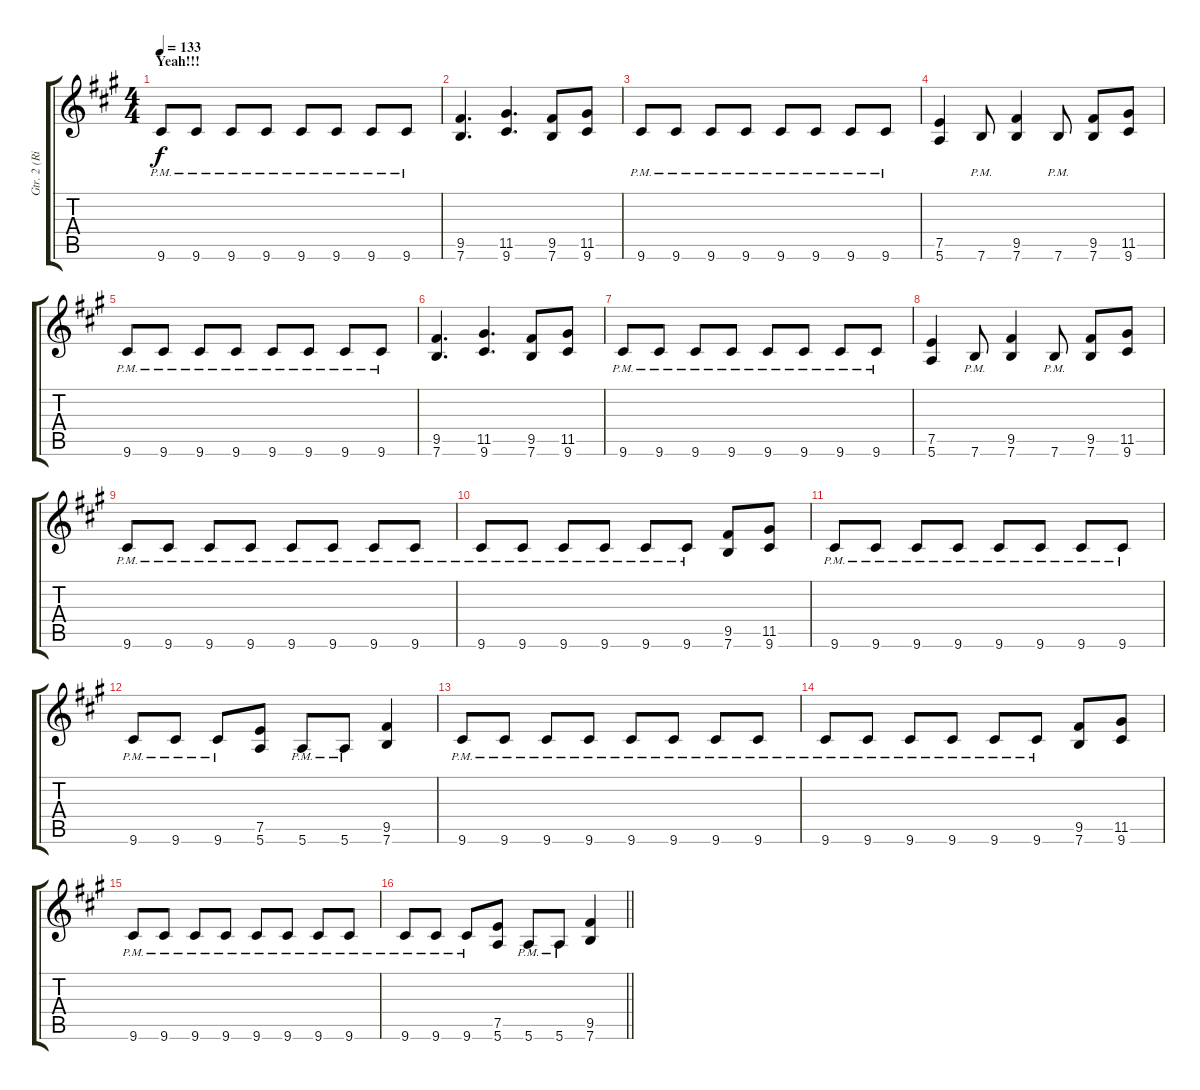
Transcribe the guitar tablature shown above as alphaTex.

\track ("Gtr. 2 (Right)" "Gtr. 2 (Ri") {instrument distortionguitar}
\staff {score tabs}
\tuning (E4 B3 G3 D3 A2 E2) {hide}
\ts (4 4)
\section ("" "Yeah!!!")
\tempo 133
\clef g2
\ks a
9.6{pm}.8{dy f} 9.6{pm}.8 9.6{pm}.8 9.6{pm}.8 9.6{pm}.8 9.6{pm}.8 9.6{pm}.8 9.6{pm}.8 |
(9.5 7.6).4{d} (11.5 9.6).4{d} (9.5 7.6).8 (11.5 9.6).8 |
9.6{pm}.8 9.6{pm}.8 9.6{pm}.8 9.6{pm}.8 9.6{pm}.8 9.6{pm}.8 9.6{pm}.8 9.6{pm}.8 |
(7.5 5.6).4 7.6{pm}.8 (9.5 7.6).4 7.6{pm}.8 (9.5 7.6).8 (11.5 9.6).8 |
9.6{pm}.8 9.6{pm}.8 9.6{pm}.8 9.6{pm}.8 9.6{pm}.8 9.6{pm}.8 9.6{pm}.8 9.6{pm}.8 |
(9.5 7.6).4{d} (11.5 9.6).4{d} (9.5 7.6).8 (11.5 9.6).8 |
9.6{pm}.8 9.6{pm}.8 9.6{pm}.8 9.6{pm}.8 9.6{pm}.8 9.6{pm}.8 9.6{pm}.8 9.6{pm}.8 |
(7.5 5.6).4 7.6{pm}.8 (9.5 7.6).4 7.6{pm}.8 (9.5 7.6).8 (11.5 9.6).8 |
9.6{pm}.8 9.6{pm}.8 9.6{pm}.8 9.6{pm}.8 9.6{pm}.8 9.6{pm}.8 9.6{pm}.8 9.6{pm}.8 |
9.6{pm}.8 9.6{pm}.8 9.6{pm}.8 9.6{pm}.8 9.6{pm}.8 9.6{pm}.8 (9.5 7.6).8 (11.5 9.6).8 |
9.6{pm}.8 9.6{pm}.8 9.6{pm}.8 9.6{pm}.8 9.6{pm}.8 9.6{pm}.8 9.6{pm}.8 9.6{pm}.8 |
9.6{pm}.8 9.6{pm}.8 9.6{pm}.8 (7.5 5.6).8 5.6{pm}.8 5.6{pm}.8 (9.5 7.6).4 |
9.6{pm}.8 9.6{pm}.8 9.6{pm}.8 9.6{pm}.8 9.6{pm}.8 9.6{pm}.8 9.6{pm}.8 9.6{pm}.8 |
9.6{pm}.8 9.6{pm}.8 9.6{pm}.8 9.6{pm}.8 9.6{pm}.8 9.6{pm}.8 (9.5 7.6).8 (11.5 9.6).8 |
9.6{pm}.8 9.6{pm}.8 9.6{pm}.8 9.6{pm}.8 9.6{pm}.8 9.6{pm}.8 9.6{pm}.8 9.6{pm}.8 |
\barLineRight lightlight
9.6{pm}.8 9.6{pm}.8 9.6{pm}.8 (7.5 5.6).8 5.6{pm}.8 5.6{pm}.8 (9.5 7.6).4
